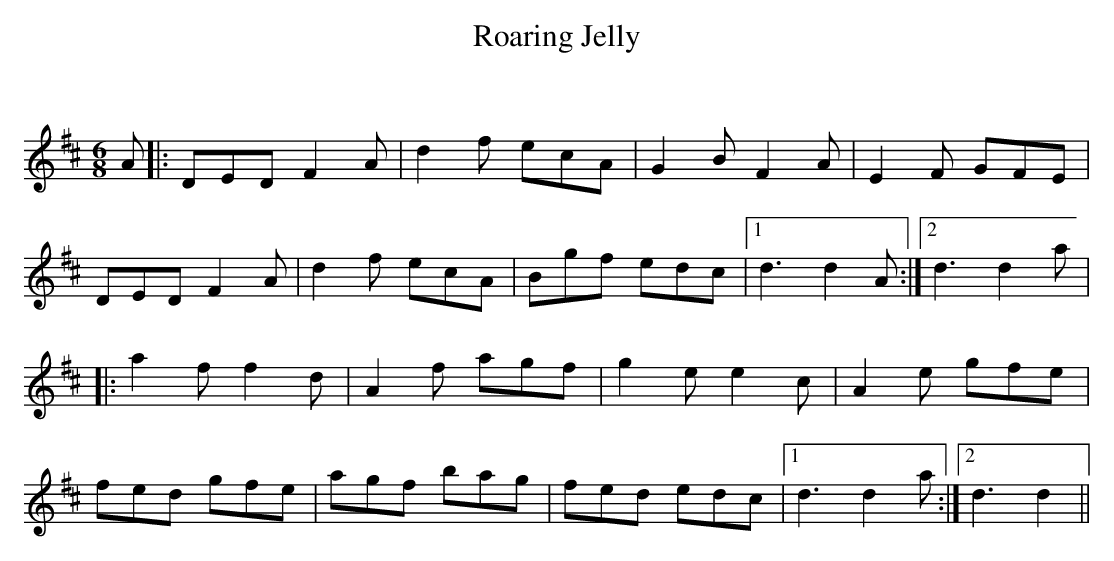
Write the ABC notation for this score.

X:1
T: Roaring Jelly
C:
Q:180
K:D
M:6/8
L:1/16
A2|:D2E2D2 F4A2|d4f2 e2c2A2|G4B2 F4A2|E4F2 G2F2E2|
D2E2D2 F4A2|d4f2 e2c2A2|B2g2f2 e2d2c2|1d6 d4A2:|2d6 d4a2|
|:a4f2 f4d2|A4f2 a2g2f2|g4e2 e4c2|A4e2 g2f2e2|
f2e2d2 g2f2e2|a2g2f2 b2a2g2|f2e2d2 e2d2c2|1d6 d4a2:|2d6d4||
